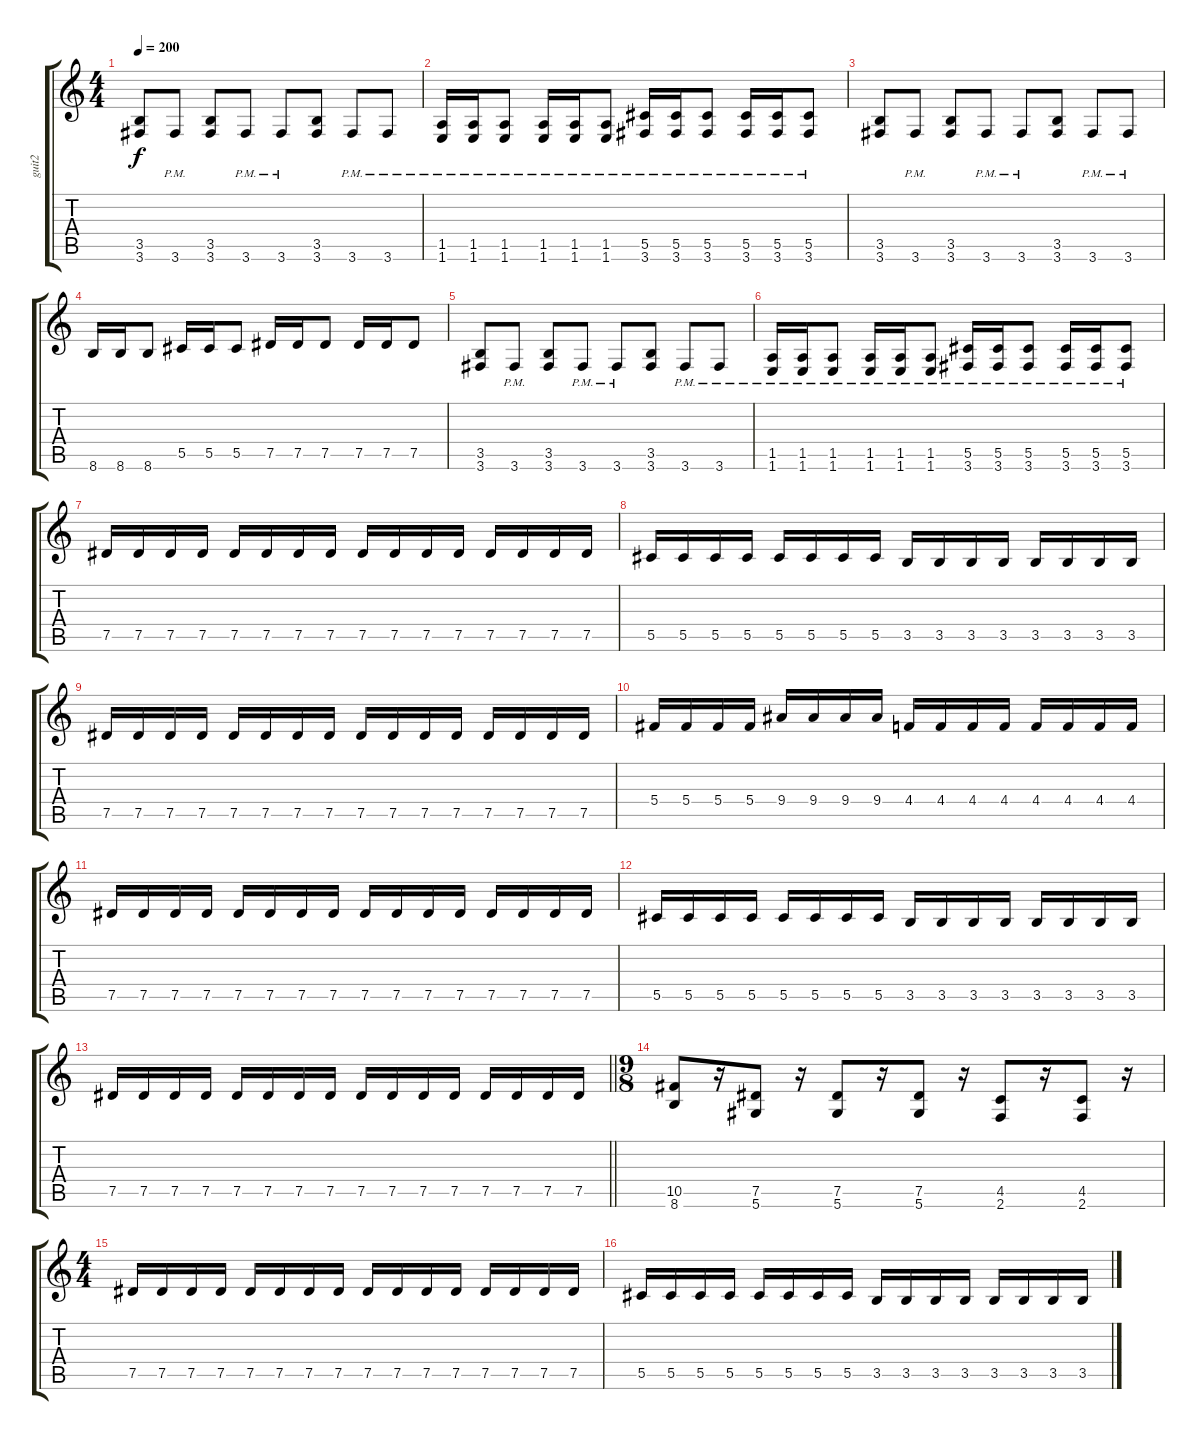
\track ("guit2" "guit2") {instrument distortionguitar}
\staff {score tabs}
\tuning (Eb4 Bb3 Gb3 Db3 Ab2 Eb2) {hide}
\ts (4 4)
\tempo 200
\clef g2
\ks c
(3.5 3.6).8{dy f} 3.6{pm}.8 (3.5 3.6).8 3.6{pm}.8 3.6{pm}.8 (3.5 3.6).8 3.6{pm}.8 3.6{pm}.8 |
(1.5{pm} 1.6{pm}).16 (1.5{pm} 1.6{pm}).16 (1.5{pm} 1.6{pm}).8 (1.5{pm} 1.6{pm}).16 (1.5{pm} 1.6{pm}).16 (1.5{pm} 1.6{pm}).8 (5.5{pm} 3.6{pm}).16 (5.5{pm} 3.6{pm}).16 (5.5{pm} 3.6{pm}).8 (5.5{pm} 3.6{pm}).16 (5.5{pm} 3.6{pm}).16 (5.5{pm} 3.6{pm}).8 |
(3.5 3.6).8 3.6{pm}.8 (3.5 3.6).8 3.6{pm}.8 3.6{pm}.8 (3.5 3.6).8 3.6{pm}.8 3.6{pm}.8 |
8.6.16 8.6.16 8.6.8 5.5.16 5.5.16 5.5.8 7.5.16 7.5.16 7.5.8 7.5.16 7.5.16 7.5.8 |
(3.5 3.6).8 3.6{pm}.8 (3.5 3.6).8 3.6{pm}.8 3.6{pm}.8 (3.5 3.6).8 3.6{pm}.8 3.6{pm}.8 |
(1.5{pm} 1.6{pm}).16 (1.5{pm} 1.6{pm}).16 (1.5{pm} 1.6{pm}).8 (1.5{pm} 1.6{pm}).16 (1.5{pm} 1.6{pm}).16 (1.5{pm} 1.6{pm}).8 (5.5{pm} 3.6{pm}).16 (5.5{pm} 3.6{pm}).16 (5.5{pm} 3.6{pm}).8 (5.5{pm} 3.6{pm}).16 (5.5{pm} 3.6{pm}).16 (5.5{pm} 3.6{pm}).8 |
7.5.16 7.5.16 7.5.16 7.5.16 7.5.16 7.5.16 7.5.16 7.5.16 7.5.16 7.5.16 7.5.16 7.5.16 7.5.16 7.5.16 7.5.16 7.5.16 |
5.5.16 5.5.16 5.5.16 5.5.16 5.5.16 5.5.16 5.5.16 5.5.16 3.5.16 3.5.16 3.5.16 3.5.16 3.5.16 3.5.16 3.5.16 3.5.16 |
7.5.16 7.5.16 7.5.16 7.5.16 7.5.16 7.5.16 7.5.16 7.5.16 7.5.16 7.5.16 7.5.16 7.5.16 7.5.16 7.5.16 7.5.16 7.5.16 |
5.4.16 5.4.16 5.4.16 5.4.16 9.4.16 9.4.16 9.4.16 9.4.16 4.4.16 4.4.16 4.4.16 4.4.16 4.4.16 4.4.16 4.4.16 4.4.16 |
7.5.16 7.5.16 7.5.16 7.5.16 7.5.16 7.5.16 7.5.16 7.5.16 7.5.16 7.5.16 7.5.16 7.5.16 7.5.16 7.5.16 7.5.16 7.5.16 |
5.5.16 5.5.16 5.5.16 5.5.16 5.5.16 5.5.16 5.5.16 5.5.16 3.5.16 3.5.16 3.5.16 3.5.16 3.5.16 3.5.16 3.5.16 3.5.16 |
\barLineRight lightlight
7.5.16 7.5.16 7.5.16 7.5.16 7.5.16 7.5.16 7.5.16 7.5.16 7.5.16 7.5.16 7.5.16 7.5.16 7.5.16 7.5.16 7.5.16 7.5.16 |
\ts (9 8)
(10.5 8.6).8 r.16 (7.5 5.6).8 r.16 (7.5 5.6).8 r.16 (7.5 5.6).8 r.16 (4.5 2.6).8 r.16 (4.5 2.6).8 r.16 |
\ts (4 4)
7.5.16 7.5.16 7.5.16 7.5.16 7.5.16 7.5.16 7.5.16 7.5.16 7.5.16 7.5.16 7.5.16 7.5.16 7.5.16 7.5.16 7.5.16 7.5.16 |
5.5.16 5.5.16 5.5.16 5.5.16 5.5.16 5.5.16 5.5.16 5.5.16 3.5.16 3.5.16 3.5.16 3.5.16 3.5.16 3.5.16 3.5.16 3.5.16
